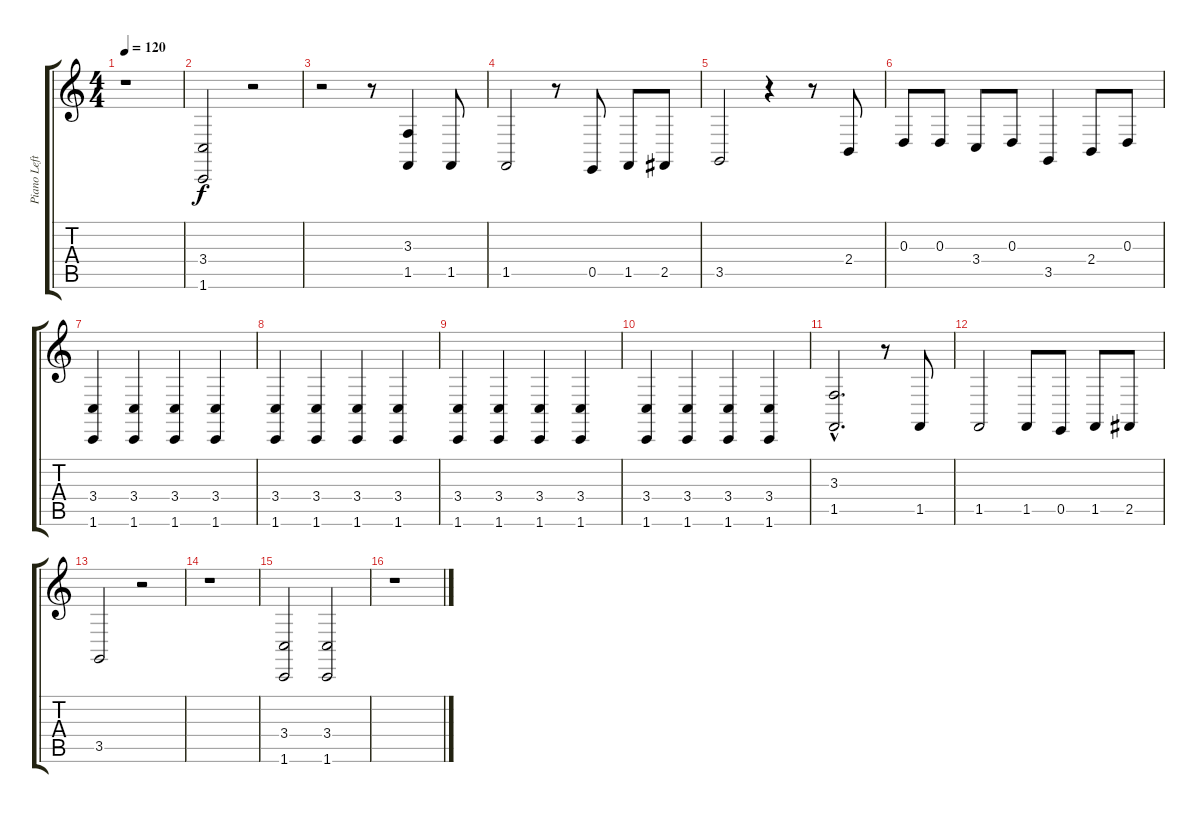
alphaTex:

\track ("Piano Left hand" "Piano Left") {instrument honkytonkpiano}
\staff {score tabs}
\tuning (C4 G3 D3 A2 E2 B1) {hide}
\ts (4 4)
\tempo 120
\clef g2
\ks c
r.1{dy f} |
(3.4 1.6).2 r.2 |
r.2 r.8 (3.3 1.5).4 1.5.8 |
1.5.2 r.8 0.5.8 1.5.8 2.5.8 |
3.5.2 r.4 r.8 2.4.8 |
0.3.8 0.3.8 3.4.8 0.3.8 3.5.4 2.4.8 0.3.8 |
(3.4 1.6).4 (3.4 1.6).4 (3.4 1.6).4 (3.4 1.6).4 |
(3.4 1.6).4 (3.4 1.6).4 (3.4 1.6).4 (3.4 1.6).4 |
(3.4 1.6).4 (3.4 1.6).4 (3.4 1.6).4 (3.4 1.6).4 |
(3.4 1.6).4 (3.4 1.6).4 (3.4 1.6).4 (3.4 1.6).4 |
(3.3{hac} 1.5{hac}).2{d} r.8 1.5.8 |
1.5.2 1.5.8 0.5.8 1.5.8 2.5.8 |
3.5.2 r.2 |
r.1 |
(3.4 1.6).2 (3.4 1.6).2 |
r.1
